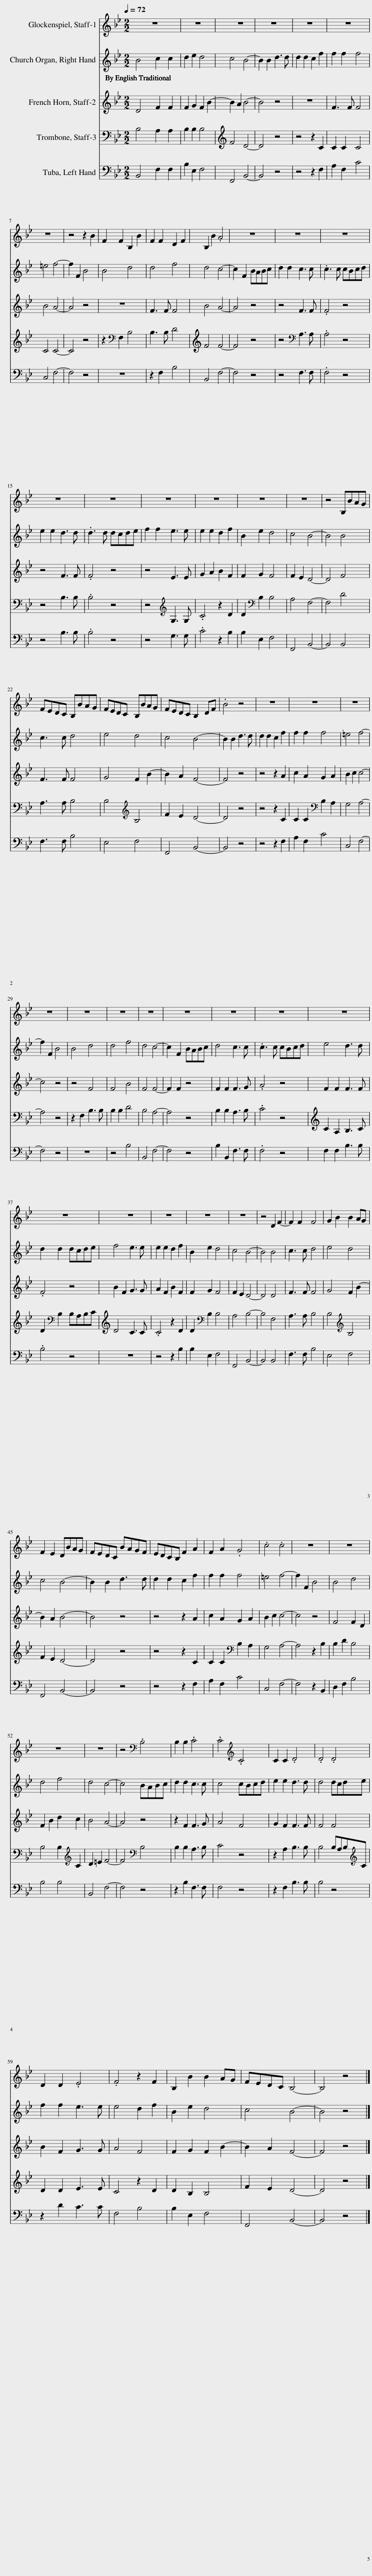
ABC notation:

X:1
%%score 1 2 3 4 5
L:1/8
Q:1/4=72
M:2/2
I:linebreak $
K:Bb
V:1 treble
V:2 treble
V:3 treble
V:4 bass
V:5 bass
V:1
 z8 | z8 | z8 | z8 | z8 | %5
 z8 |$ z8 | z4 z2 B2 | F2 F2 B,2 B2 | F2 F2 D2 F2 | %10
 B,2 B2 .A4 | z8 | z8 | z8 |$ z8 | %15
 z8 | z8 | z8 | z8 | z8 | %20
 z4 B,BAG |$ FEDC B,BAG | FEDC B,BAG | FEDC B,2 DF | .B4 z4 | %25
 z8 | z8 | z8 |$ z8 | z8 | %30
 z8 | z8 | z8 | z8 | z8 | %35
 z8 |$ z8 | z8 | z8 | z8 | %40
 z8 | z4 D2 F2- | F2 F2 F4 | G2 B2 B2 AG |$ F2 E2 DBAG | %45
 FEDC BAGF | EDCB, F2 A2 | F2 A2 .G4 | .c4 .c4 | z8 | %50
 z8 |$ z8 | z8 | z4[K:bass] .B,4 | B,2 B,2 .C4 | %55
 .C4[K:treble] .C4 | C2 C2 .D4 | .D4 .D4 |$ D2 D2 .E4 | .F4 z2 F2 | %60
 B,2 B2 B2 AG | FEDC B,4- | B,4 z4 |] %63
V:2
 B4 c2 c2 | d2 e2 d4 | c4 B4- | B2 B2 d3 d | d2 d2 c2 f2 | %5
 f2 f2 f4 |$ =e4 f4- | f2 F2 B4 | B4 d4 | d4 f4 | %10
 d4 c4- | c2 F2 BABc | d2 d2 c3 c | .c3 c cBcd |$ e2 e2 d3 d | %15
 .d3 d dcde | f2 f2 e3 e | e2 e2 d2 f2 | B2 e2 d4 | c4 B4- | %20
 B4 B4 |$ c3 c d4 | e4 d4 | c4 B4- | B2 B2 d3 d | %25
 d2 d2 c2 f2 | f2 f2 f4 | =e4 f4- |$ f2 F2 B4 | B4 d4 | %30
 d4 f4 | d4 c4- | c2 F2 BABc | d4 c3 c | .c3 c cBcd | %35
 e4 d3 d |$ d2 d2 dcde | f4 e3 e | e2 e2 d2 f2 | B2 e2 d4 | %40
 c4 B4- | B4 B4 | c3 c d4 | e4 d4 |$ c4 B4- | %45
 B2 B2 d3 d | d2 d2 c2 f2 | f2 f2 f4 | =e4 f4- | f2 F2 B4 | %50
 B4 d4 |$ d4 f4 | d4 c4- | c4 BABc | d2 d2 c3 c | %55
 c4 cBcd | e2 e2 d3 d | d4 dcde |$ f2 f2 e3 e | e4 d2 f2 | %60
 B2 e2 d4 | c4 B4- | B4 z4 |] %63
V:3
 D4 F2 F2 | F2 G2 F2 B2- | B2 A2 B4- | B4 z4 | z8 | %5
 F3 F F4 |$ B4 A4- | A4 z4 | z8 | F3 F F4 | %10
 B4 A4- | A4 z4 | z4 F3 F | .F4 z4 |$ z4 F3 F | %15
 .F4 z4 | z4 E3 E | G2 A2 B2 F2 | F2 G2 F4 | F2 E2 D4- | %20
 D4 F4 |$ F3 F F4 | G4 F2 B2- | B2 A2 F4- | F4 z4 | %25
 z4 z2 A2 | c2 A2 G2 A2 | B2 c2 c4- |$ c4 z4 | z4 F4 | %30
 F4 B4 | F4 F4- | F2 F2 z4 | F2 F2 F3 G | .A4 z4 | %35
 F2 F2 F3 F |$ .F4 z4 | B2 F2 G3 G | A2 F2 B2 F2 | F2 G2 F4 | %40
 F2 E2 D4- | D4 D4 | F3 F F4 | G4 F2 B2- |$ B2 A2 B4- | %45
 B4 z4 | z4 z2 A2 | c2 A2 G2 A2 | B2 c2 c4- | c4 z4 | %50
 F4 F2 D2 |$ F2 B2 d2 c2 | B4 A4- | A4 z4 | z2 F2 F3 G | %55
 A4 F4 | G2 F2 F3 F | F4 F4 |$ B2 F2 G3 G | A4 F4 | %60
 F2 G2 F2 B2- | B2 A2 F4- | F4 z4 |] %63
V:4
 B,4 A,2 A,2 | B,2 B,2 B,4 | F4 D4- | D4 z4 | z4 z2 C2 | %5
 C2 C2 C4 |$ C4 C4- | C4 z4 | z2[K:bass] F,2 B,4 | B,3 B, D4 | %10
 F4 F4- | F4 z4 | z4[K:bass] A,3 A, | .A,4 z4 |$ z4 B,3 B, | %15
 .B,4 z4 | z4[K:treble] G,3 G, | .C4 z2 D2 | D2[K:bass] B,2 B,4 | A,4 F,4- | %20
 F,4 D4 |$ A,3 A, B,4 | B,4[K:treble] B,4 | F2 E2 D4- | D4 z4 | %25
 z4 z2 C2 | C2 C2[K:bass] B,2 A,2 | G,4 A,4- |$ A,4 z4 | z2 F,2 B,3 B, | %30
 B,2 B,2 D4 | B,4 A,4- | A,4 z4 | B,2 B,2 A,3 B, | .C4 z4 | %35
 C2 A,2 B,3 C |$ D2[K:bass] B,2 B,A,B,C | D4 C3 C | .C4 z2 D2 | D2[K:bass] B,2 B,4 | %40
 A,4 B,4- | B,4 F,4 | A,3 A, B,4 | B,4[K:treble] B,4 |$ F2 E2 D4- | %45
 D4 z4 | z4 z2 C2 | C2 C2[K:bass] B,2 A,2 | G,4 A,4- | A,4 z2 B,2 | %50
 B,2 D2 B,4 |$ B,4 B,2[K:treble] C2 | D2 =E2 F4- | F4[K:bass] B,4 | B,2 B,2 A,3 B, | %55
 C4 z4 | z2 A,2 B,3 B, | B,4 B,A,B,[K:treble]C |$ D2 D2 E3 E | C4 z2 D2 | %60
 D2 B,2 B,4 | F2 E2 D4- | D4 z4 |] %63
V:5
 B,,4 F,2 F,2 | B,2 E,2 F,4 | F,,4 B,,4- | B,,4 z4 | z4 z2 F,2 | %5
 A,2 F,2 C4 |$ C,4 F,4- | F,4 z4 | z8 | z2 F,2 B,4 | %10
 B,,4 F,4- | F,4 z4 | z4 F,3 F, | .F,4 z4 |$ z4 B,3 B, | %15
 .B,4 z4 | z4 G,3 G, | .C4 z2 B,2 | B,2 E,2 F,4 | F,,4 B,,4- | %20
 B,,4 B,,4 |$ F,3 F, B,4 | E,4 F,4 | F,,4 B,,4- | B,,4 z4 | %25
 z4 z2 F,2 | A,2 F,2 C4 | C,4 F,4- |$ F,4 z4 | z8 | %30
 z4 B,4 | B,,4 F,4- | F,4 z4 | B,2 B,,2 F,3 F, | .F,4 z4 | %35
 F,2 F,2 B,3 B, |$ .B,4 z4 | z8 | z4 z2 B,2 | B,2 E,2 F,4 | %40
 F,,4 B,,4- | B,,4 B,,4 | F,3 F, B,4 | E,4 F,4 |$ F,,4 B,,4- | %45
 B,,4 z4 | z4 z2 F,2 | A,2 F,2 C4 | C,4 F,4- | F,4 z2 B,,2 | %50
 D,2 F,2 B,4 |$ B,4 B,4 | B,,4 F,4- | F,4 z4 | z2 B,2 F,3 F, | %55
 F,4 z4 | z2 F,2 B,3 B, | B,4 z4 |$ z2 D2 C3 C | F,4 B,4 | %60
 B,2 E,2 F,4 | F,,4 B,,4- | B,,4 z4 |] %63
